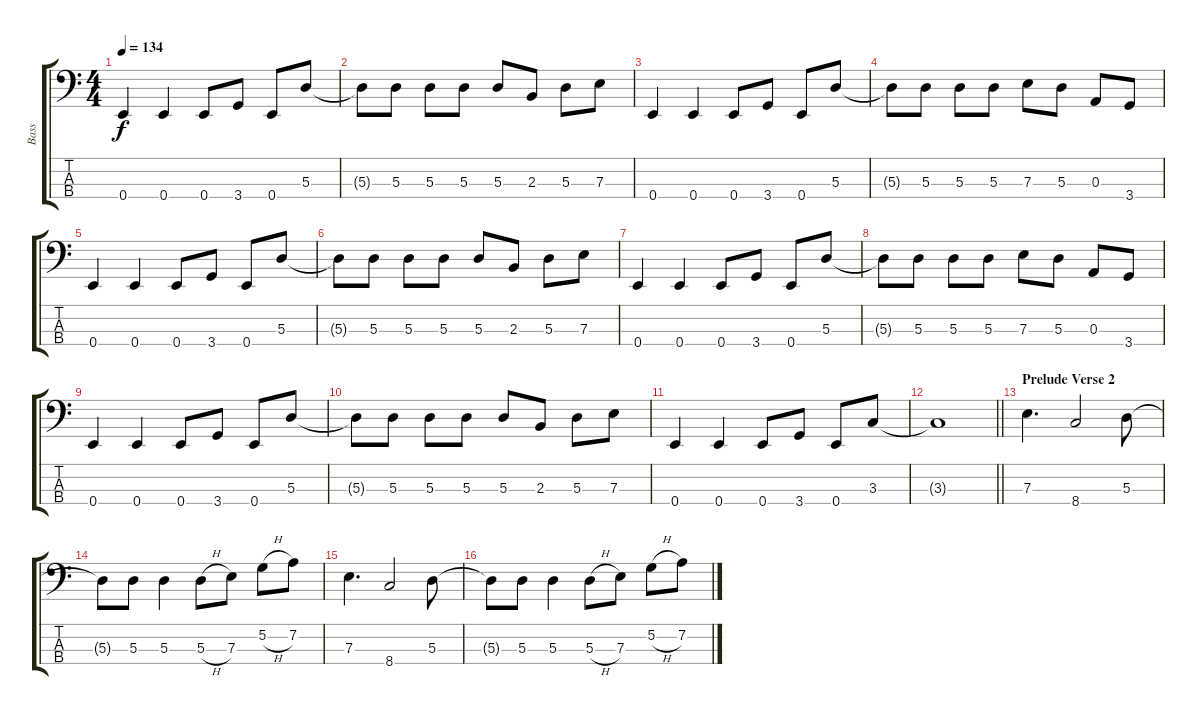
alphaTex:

\track ("Bass" "Bass") {instrument electricbassfinger}
\staff {score tabs}
\tuning (G2 D2 A1 E1) {hide}
\ts (4 4)
\tempo 134
\clef f4
\ks c
0.4.4{dy f} 0.4.4 0.4.8 3.4.8 0.4.8 5.3.8 |
5.3{t}.8 5.3.8 5.3.8 5.3.8 5.3.8 2.3.8 5.3.8 7.3.8 |
0.4.4 0.4.4 0.4.8 3.4.8 0.4.8 5.3.8 |
5.3{t}.8 5.3.8 5.3.8 5.3.8 7.3.8 5.3.8 0.3.8 3.4.8 |
0.4.4 0.4.4 0.4.8 3.4.8 0.4.8 5.3.8 |
5.3{t}.8 5.3.8 5.3.8 5.3.8 5.3.8 2.3.8 5.3.8 7.3.8 |
0.4.4 0.4.4 0.4.8 3.4.8 0.4.8 5.3.8 |
5.3{t}.8 5.3.8 5.3.8 5.3.8 7.3.8 5.3.8 0.3.8 3.4.8 |
0.4.4 0.4.4 0.4.8 3.4.8 0.4.8 5.3.8 |
5.3{t}.8 5.3.8 5.3.8 5.3.8 5.3.8 2.3.8 5.3.8 7.3.8 |
0.4.4 0.4.4 0.4.8 3.4.8 0.4.8 3.3.8 |
\barLineRight lightlight
3.3{t}.1 |
\section ("" "Prelude Verse 2")
7.3.4{d} 8.4.2 5.3.8 |
5.3{t}.8 5.3.8 5.3.4 5.3{h}.8 7.3.8 5.2{h}.8 7.2.8 |
7.3.4{d} 8.4.2 5.3.8 |
5.3{t}.8 5.3.8 5.3.4 5.3{h}.8 7.3.8 5.2{h}.8 7.2.8
